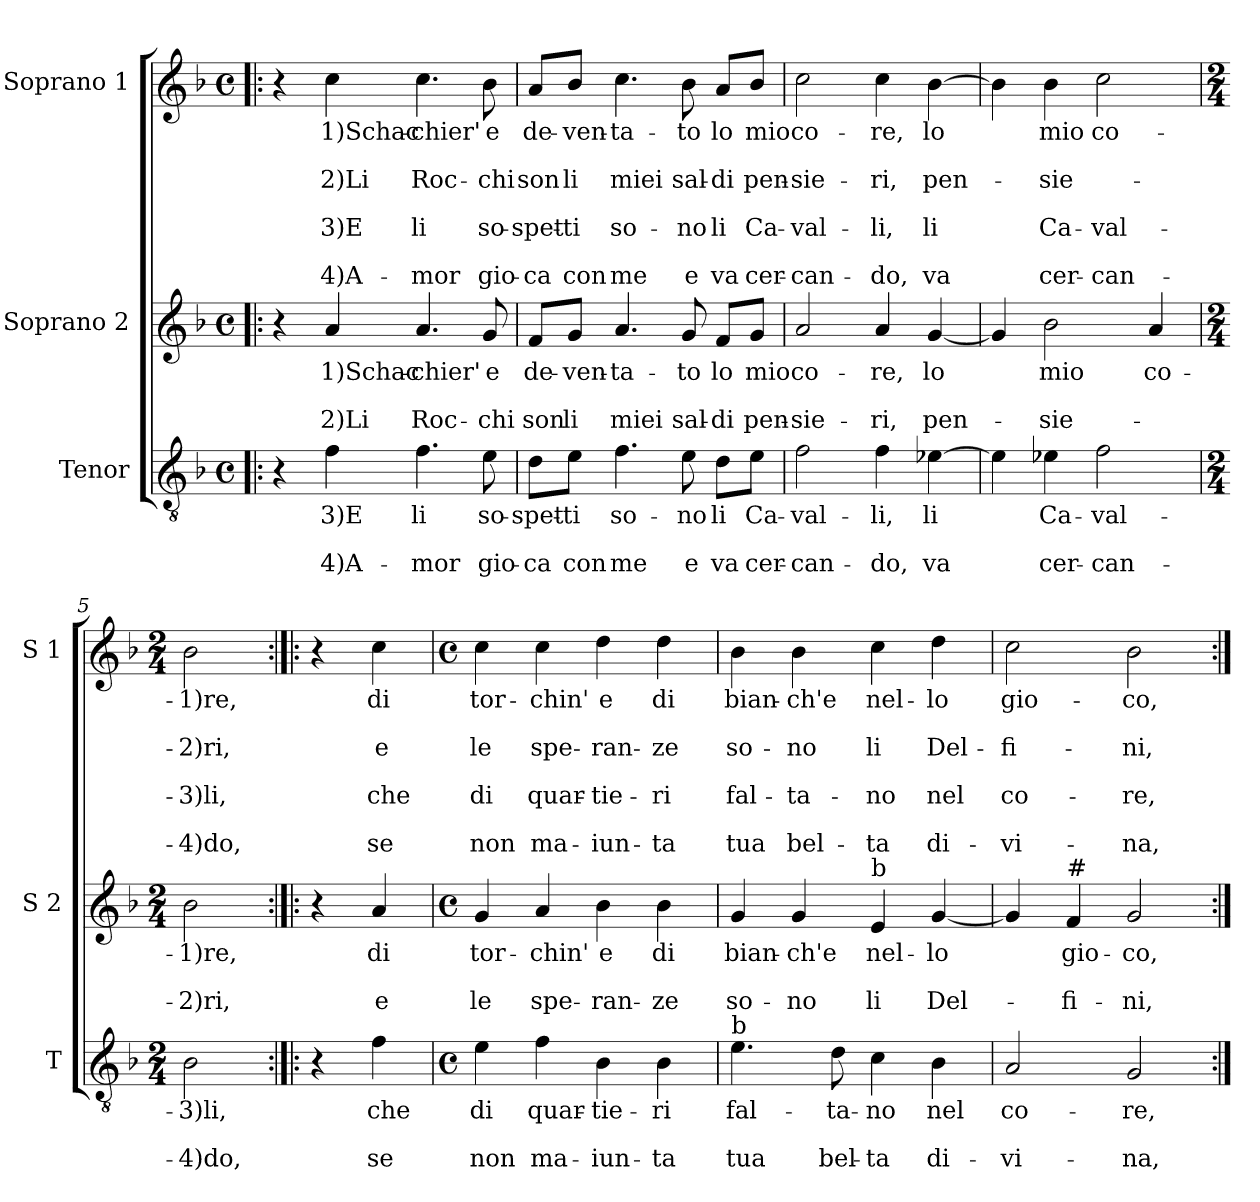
**kern	**text	**text	**text	**kern	**text	**text	**text	**kern	**text	**text	**text	**text	**text	**text	**text
*part3	*part3	*part3	*part3	*part2	*part2	*part2	*part2	*part1	*part1	*part1	*part1	*part1	*part1	*part1	*part1
*staff3	*staff3	*staff3	*staff3	*staff2	*staff2	*staff2	*staff2	*staff1	*staff1	*staff1	*staff1	*staff1	*staff1	*staff1	*staff1
*I"Tenor	*	*	*	*I"Soprano 2	*	*	*	*I"Soprano 1	*	*	*	*	*	*	*
*I'T	*	*	*	*I'S 2	*	*	*	*I'S 1	*	*	*	*	*	*	*
*clefGv2	*	*	*	*clefG2	*	*	*	*clefG2	*	*	*	*	*	*	*
*k[b-]	*	*	*	*k[b-]	*	*	*	*k[b-]	*	*	*	*	*	*	*
*F:	*	*	*	*F:	*	*	*	*F:	*	*	*	*	*	*	*
*M4/4	*	*	*	*M4/4	*	*	*	*M4/4	*	*	*	*	*	*	*
*met(c)	*	*	*	*met(c)	*	*	*	*met(c)	*	*	*	*	*	*	*
=1!|:	=1!|:	=1!|:	=1!|:	=1!|:	=1!|:	=1!|:	=1!|:	=1!|:	=1!|:	=1!|:	=1!|:	=1!|:	=1!|:	=1!|:	=1!|:
4r	.	.	.	4r	.	.	.	4r	.	.	.	.	.	.	.
!	!LO:LY:b	!	!LO:LY:b	!	!LO:LY:b	!	!LO:LY:b	!	!LO:LY:b	!	!LO:LY:b	!	!LO:LY:b	!	!LO:LY:b
4f\	3)E	.	4)A-	4a/	1)Schac-	.	2)Li	4cc\	1)Schac-	.	2)Li	.	3)E	.	4)A-
!	!LO:LY:b	!	!LO:LY:b	!	!LO:LY:b	!	!LO:LY:b	!	!LO:LY:b	!	!LO:LY:b	!	!LO:LY:b	!	!LO:LY:b
4.f\	li	.	-mor	4.a/	-chier'	.	Roc-	4.cc\	-chier'	.	Roc-	.	li	.	-mor
!	!LO:LY:b	!	!LO:LY:b	!	!LO:LY:b	!	!LO:LY:b	!	!LO:LY:b	!	!LO:LY:b	!	!LO:LY:b	!	!LO:LY:b
8e\	so-	.	gio-	8g/	e	.	-chi	8b-\	e	.	-chi	.	so-	.	gio-
=2	=2	=2	=2	=2	=2	=2	=2	=2	=2	=2	=2	=2	=2	=2	=2
!	!LO:LY:b	!	!LO:LY:b	!	!LO:LY:b	!	!LO:LY:b	!	!LO:LY:b	!	!LO:LY:b	!	!LO:LY:b	!	!LO:LY:b
8d\L	-spet-	.	-ca	8f/L	de-	.	son	8a/L	de-	.	son	.	-spet-	.	-ca
!	!LO:LY:b	!	!LO:LY:b	!	!LO:LY:b	!	!LO:LY:b	!	!LO:LY:b	!	!LO:LY:b	!	!LO:LY:b	!	!LO:LY:b
8e\J	-ti	.	con	8g/J	-ven-	.	li	8b-/J	-ven-	.	li	.	-ti	.	con
!	!LO:LY:b	!	!LO:LY:b	!	!LO:LY:b	!	!LO:LY:b	!	!LO:LY:b	!	!LO:LY:b	!	!LO:LY:b	!	!LO:LY:b
4.f\	so-	.	me	4.a/	-ta-	.	miei	4.cc\	-ta-	.	miei	.	so-	.	me
!	!LO:LY:b	!	!LO:LY:b	!	!LO:LY:b	!	!LO:LY:b	!	!LO:LY:b	!	!LO:LY:b	!	!LO:LY:b	!	!LO:LY:b
8e\	-no	.	e	8g/	-to	.	sal-	8b-\	-to	.	sal-	.	-no	.	e
!	!LO:LY:b	!	!LO:LY:b	!	!LO:LY:b	!	!LO:LY:b	!	!LO:LY:b	!	!LO:LY:b	!	!LO:LY:b	!	!LO:LY:b
8d\L	li	.	va	8f/L	lo	.	-di	8a/L	lo	.	-di	.	li	.	va
!	!LO:LY:b	!	!LO:LY:b	!	!LO:LY:b	!	!LO:LY:b	!	!LO:LY:b	!	!LO:LY:b	!	!LO:LY:b	!	!LO:LY:b
8e\J	Ca-	.	cer-	8g/J	mio	.	pen-	8b-/J	mio	.	pen-	.	Ca-	.	cer-
=3	=3	=3	=3	=3	=3	=3	=3	=3	=3	=3	=3	=3	=3	=3	=3
!	!LO:LY:b	!	!LO:LY:b	!	!LO:LY:b	!	!LO:LY:b	!	!LO:LY:b	!	!LO:LY:b	!	!LO:LY:b	!	!LO:LY:b
2f\	-val-	.	-can-	2a/	co-	.	-sie-	2cc\	co-	.	-sie-	.	-val-	.	-can-
!	!LO:LY:b	!	!LO:LY:b	!	!LO:LY:b	!	!LO:LY:b	!	!LO:LY:b	!	!LO:LY:b	!	!LO:LY:b	!	!LO:LY:b
4f\	-li,	.	-do,	4a/	-re,	.	-ri,	4cc\	-re,	.	-ri,	.	-li,	.	-do,
!	!LO:LY:b	!	!LO:LY:b	!	!LO:LY:b	!	!LO:LY:b	!	!LO:LY:b	!	!LO:LY:b	!	!LO:LY:b	!	!LO:LY:b
[4e-X\	li	.	va	[4g/	lo	.	pen-	[4b-\	lo	.	pen-	.	li	.	va
=4	=4	=4	=4	=4	=4	=4	=4	=4	=4	=4	=4	=4	=4	=4	=4
4e-\]	.	.	.	4g/]	.	.	.	4b-\]	.	.	.	.	.	.	.
!	!LO:LY:b	!	!LO:LY:b	!	!LO:LY:b	!	!LO:LY:b	!	!LO:LY:b	!	!LO:LY:b	!	!LO:LY:b	!	!LO:LY:b
4e-X\	Ca-	.	cer-	2b-\	mio	.	-sie-	4b-\	mio	.	-sie-	.	Ca-	.	cer-
!	!LO:LY:b	!	!LO:LY:b	!	!	!	!	!	!LO:LY:b	!	!	!	!LO:LY:b	!	!LO:LY:b
2f\	-val-	.	-can-	.	.	.	.	2cc\	co-	.	.	.	-val-	.	-can-
!	!	!	!	!	!LO:LY:b	!	!	!	!	!	!	!	!	!	!
.	.	.	.	4a/	co-	.	.	.	.	.	.	.	.	.	.
!!LO:LB:g=z
=5	=5	=5	=5	=5	=5	=5	=5	=5	=5	=5	=5	=5	=5	=5	=5
*M2/4	*	*	*	*M2/4	*	*	*	*M2/4	*	*	*	*	*	*	*
!	!LO:LY:b	!	!LO:LY:b	!	!LO:LY:b	!	!LO:LY:b	!	!LO:LY:b	!	!LO:LY:b	!	!LO:LY:b	!	!LO:LY:b
2B-\	-3)li,	.	-4)do,	2b-\	-1)re,	.	-2)ri,	2b-\	-1)re,	.	-2)ri,	.	-3)li,	.	-4)do,
=6:|!|:	=6:|!|:	=6:|!|:	=6:|!|:	=6:|!|:	=6:|!|:	=6:|!|:	=6:|!|:	=6:|!|:	=6:|!|:	=6:|!|:	=6:|!|:	=6:|!|:	=6:|!|:	=6:|!|:	=6:|!|:
4r	.	.	.	4r	.	.	.	4r	.	.	.	.	.	.	.
!	!LO:LY:b	!	!LO:LY:b	!	!LO:LY:b	!	!LO:LY:b	!	!LO:LY:b	!	!LO:LY:b	!	!LO:LY:b	!	!LO:LY:b
4f\	che	.	se	4a/	di	.	e	4cc\	di	.	e	.	che	.	se
=7	=7	=7	=7	=7	=7	=7	=7	=7	=7	=7	=7	=7	=7	=7	=7
*M4/4	*	*	*	*M4/4	*	*	*	*M4/4	*	*	*	*	*	*	*
*met(c)	*	*	*	*met(c)	*	*	*	*met(c)	*	*	*	*	*	*	*
!	!LO:LY:b	!	!LO:LY:b	!	!LO:LY:b	!	!LO:LY:b	!	!LO:LY:b	!	!LO:LY:b	!	!LO:LY:b	!	!LO:LY:b
4e\	di	.	non	4g/	tor-	.	le	4cc\	tor-	.	le	.	di	.	non
!	!LO:LY:b	!	!LO:LY:b	!	!LO:LY:b	!	!LO:LY:b	!	!LO:LY:b	!	!LO:LY:b	!	!LO:LY:b	!	!LO:LY:b
4f\	quar-	.	ma-	4a/	-chin'	.	spe-	4cc\	-chin'	.	spe-	.	quar-	.	ma-
!	!LO:LY:b	!	!LO:LY:b	!	!LO:LY:b	!	!LO:LY:b	!	!LO:LY:b	!	!LO:LY:b	!	!LO:LY:b	!	!LO:LY:b
4B-\	-tie-	.	-iun-	4b-\	e	.	-ran-	4dd\	e	.	-ran-	.	-tie-	.	-iun-
!	!LO:LY:b	!	!LO:LY:b	!	!LO:LY:b	!	!LO:LY:b	!	!LO:LY:b	!	!LO:LY:b	!	!LO:LY:b	!	!LO:LY:b
4B-\	-ri	.	-ta	4b-\	di	.	-ze	4dd\	di	.	-ze	.	-ri	.	-ta
=8	=8	=8	=8	=8	=8	=8	=8	=8	=8	=8	=8	=8	=8	=8	=8
!LO:TX:a:t=b	!	!	!	!	!	!	!	!	!	!	!	!	!	!	!
!	!LO:LY:b	!	!LO:LY:b	!	!LO:LY:b	!	!LO:LY:b	!	!LO:LY:b	!	!LO:LY:b	!	!LO:LY:b	!	!LO:LY:b
4.e\	fal-	.	tua	4g/	bian-	.	so-	4b-\	bian-	.	so-	.	fal-	.	tua
!	!	!	!	!	!LO:LY:b	!	!LO:LY:b	!	!LO:LY:b	!	!LO:LY:b	!	!LO:LY:b	!	!LO:LY:b
.	.	.	.	4g/	-ch'e	.	-no	4b-\	-ch'e	.	-no	.	-ta-	.	bel-
!	!LO:LY:b	!	!LO:LY:b	!	!	!	!	!	!	!	!	!	!	!	!
8d\	-ta-	.	bel-	.	.	.	.	.	.	.	.	.	.	.	.
!	!	!	!	!LO:TX:a:t=b	!	!	!	!	!	!	!	!	!	!	!
!	!LO:LY:b	!	!LO:LY:b	!	!LO:LY:b	!	!LO:LY:b	!	!LO:LY:b	!	!LO:LY:b	!	!LO:LY:b	!	!LO:LY:b
4c\	-no	.	-ta	4e/	nel-	.	li	4cc\	nel-	.	li	.	-no	.	-ta
!	!LO:LY:b	!	!LO:LY:b	!	!LO:LY:b	!	!LO:LY:b	!	!LO:LY:b	!	!LO:LY:b	!	!LO:LY:b	!	!LO:LY:b
4B-\	nel	.	di-	[4g/	-lo	.	Del-	4dd\	-lo	.	Del-	.	nel	.	di-
=9	=9	=9	=9	=9	=9	=9	=9	=9	=9	=9	=9	=9	=9	=9	=9
!	!LO:LY:b	!	!LO:LY:b	!	!	!	!	!	!LO:LY:b	!	!LO:LY:b	!	!LO:LY:b	!	!LO:LY:b
2A/	co-	.	-vi-	4g/]	.	.	.	2cc\	gio-	.	-fi-	.	co-	.	-vi-
!	!	!	!	!LO:TX:a:t=#	!	!	!	!	!	!	!	!	!	!	!
!	!	!	!	!	!LO:LY:b	!	!LO:LY:b	!	!	!	!	!	!	!	!
.	.	.	.	4f/	gio-	.	-fi-	.	.	.	.	.	.	.	.
!	!LO:LY:b	!	!LO:LY:b	!	!LO:LY:b	!	!LO:LY:b	!	!LO:LY:b	!	!LO:LY:b	!	!LO:LY:b	!	!LO:LY:b
2G/	-re,	.	-na,	2g/	-co,	.	-ni,	2b-\	-co,	.	-ni,	.	-re,	.	-na,
=:|!	=:|!	=:|!	=:|!	=:|!	=:|!	=:|!	=:|!	=:|!	=:|!	=:|!	=:|!	=:|!	=:|!	=:|!	=:|!
*-	*-	*-	*-	*-	*-	*-	*-	*-	*-	*-	*-	*-	*-	*-	*-
